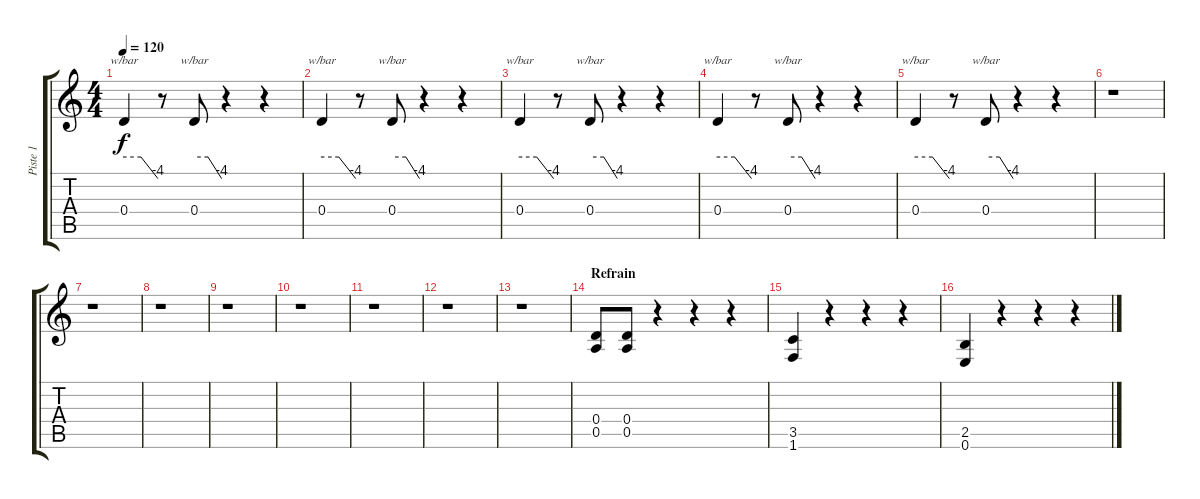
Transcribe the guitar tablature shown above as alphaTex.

\track ("Piste 1" "Piste 1") {instrument overdrivenguitar}
\staff {score tabs}
\tuning (E4 B3 G3 D3 A2 E2) {hide}
\ts (4 4)
\tempo 120
\clef g2
\ks c
0.4.4{tbe (custom default 0 0 30 0 60 -16) dy f} r.8 0.4.8{tbe (custom default 0 0 30 0 60 -16)} r.4 r.4 |
0.4.4{tbe (custom default 0 0 30 0 60 -16)} r.8 0.4.8{tbe (custom default 0 0 30 0 60 -16)} r.4 r.4 |
0.4.4{tbe (custom default 0 0 30 0 60 -16)} r.8 0.4.8{tbe (custom default 0 0 30 0 60 -16)} r.4 r.4 |
0.4.4{tbe (custom default 0 0 30 0 60 -16)} r.8 0.4.8{tbe (custom default 0 0 30 0 60 -16)} r.4 r.4 |
0.4.4{tbe (custom default 0 0 30 0 60 -16)} r.8 0.4.8{tbe (custom default 0 0 30 0 60 -16)} r.4 r.4 |
r.1 |
r.1 |
r.1 |
r.1 |
r.1 |
r.1 |
r.1 |
r.1 |
\section ("" "Refrain")
(0.4 0.5).8 (0.4 0.5).8 r.4 r.4 r.4 |
(3.5 1.6).4 r.4 r.4 r.4 |
(2.5 0.6).4 r.4 r.4 r.4
